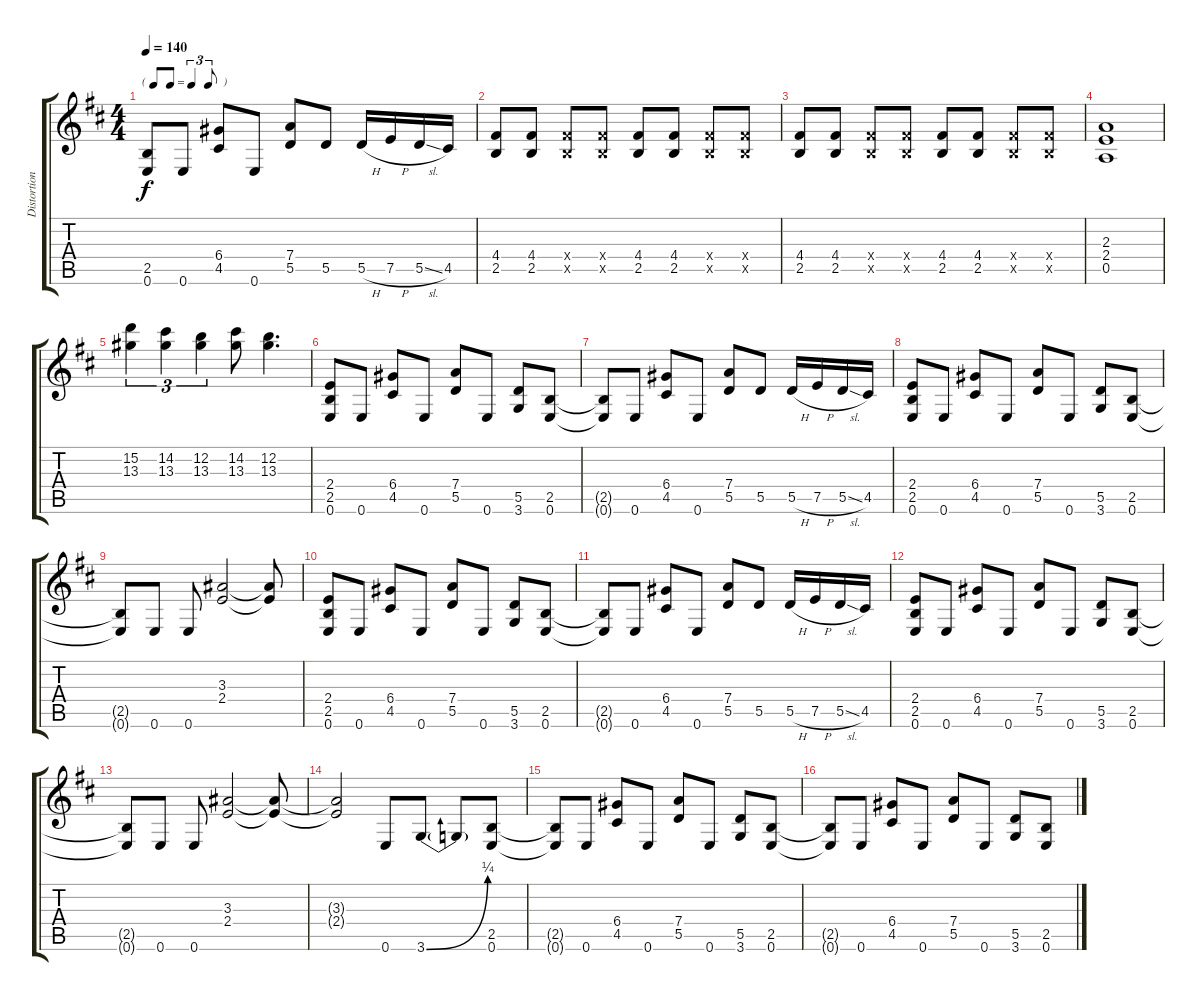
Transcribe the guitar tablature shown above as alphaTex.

\track ("Distortion" "Distortion") {instrument distortionguitar}
\staff {score tabs}
\tuning (E4 B3 G3 D3 A2 E2) {hide}
\ts (4 4)
\tf triplet8th
\tempo 140
\clef g2
\ks d
(2.5{t} 0.6{t}).8{dy f} 0.6.8 (6.4 4.5).8 0.6.8 (7.4 5.5).8 5.5.8 5.5{h}.16 7.5{h}.16 5.5{sl}.16 4.5.16 |
(4.4 2.5).8 (4.4 2.5).8 (4.4{x} 2.5{x}).8 (4.4{x} 2.5{x}).8 (4.4 2.5).8 (4.4 2.5).8 (4.4{x} 2.5{x}).8 (4.4{x} 2.5{x}).8 |
(4.4 2.5).8 (4.4 2.5).8 (4.4{x} 2.5{x}).8 (4.4{x} 2.5{x}).8 (4.4 2.5).8 (4.4 2.5).8 (4.4{x} 2.5{x}).8 (4.4{x} 2.5{x}).8 |
(2.3 2.4 0.5).1 |
(15.2 13.3).4{tu (3 2)} (14.2 13.3).4{tu (3 2)} (12.2 13.3).4{tu (3 2)} (14.2 13.3).8 (12.2 13.3).4{d} |
(2.4 2.5 0.6).8 0.6.8 (6.4 4.5).8 0.6.8 (7.4 5.5).8 0.6.8 (5.5 3.6).8 (2.5 0.6).8 |
(2.5{t} 0.6{t}).8 0.6.8 (6.4 4.5).8 0.6.8 (7.4 5.5).8 5.5.8 5.5{h}.16 7.5{h}.16 5.5{sl}.16 4.5.16 |
(2.4 2.5 0.6).8 0.6.8 (6.4 4.5).8 0.6.8 (7.4 5.5).8 0.6.8 (5.5 3.6).8 (2.5 0.6).8 |
(2.5{t} 0.6{t}).8 0.6.8 0.6.8 (3.3 2.4).2 (3.3{t} 2.4{t}).8 |
(2.4 2.5 0.6).8 0.6.8 (6.4 4.5).8 0.6.8 (7.4 5.5).8 0.6.8 (5.5 3.6).8 (2.5 0.6).8 |
(2.5{t} 0.6{t}).8 0.6.8 (6.4 4.5).8 0.6.8 (7.4 5.5).8 5.5.8 5.5{h}.16 7.5{h}.16 5.5{sl}.16 4.5.16 |
(2.4 2.5 0.6).8 0.6.8 (6.4 4.5).8 0.6.8 (7.4 5.5).8 0.6.8 (5.5 3.6).8 (2.5 0.6).8 |
(2.5{t} 0.6{t}).8 0.6.8 0.6.8 (3.3 2.4).2 (3.3{t} 2.4{t}).8 |
(3.3{t} 2.4{t}).2 0.6.8 3.6{be (bend 0 0 60 1)}.8 3.6{t}.8 (2.5 0.6).8 |
(2.5{t} 0.6{t}).8 0.6.8 (6.4 4.5).8 0.6.8 (7.4 5.5).8 0.6.8 (5.5 3.6).8 (2.5 0.6).8 |
(2.5{t} 0.6{t}).8 0.6.8 (6.4 4.5).8 0.6.8 (7.4 5.5).8 0.6.8 (5.5 3.6).8 (2.5 0.6).8
